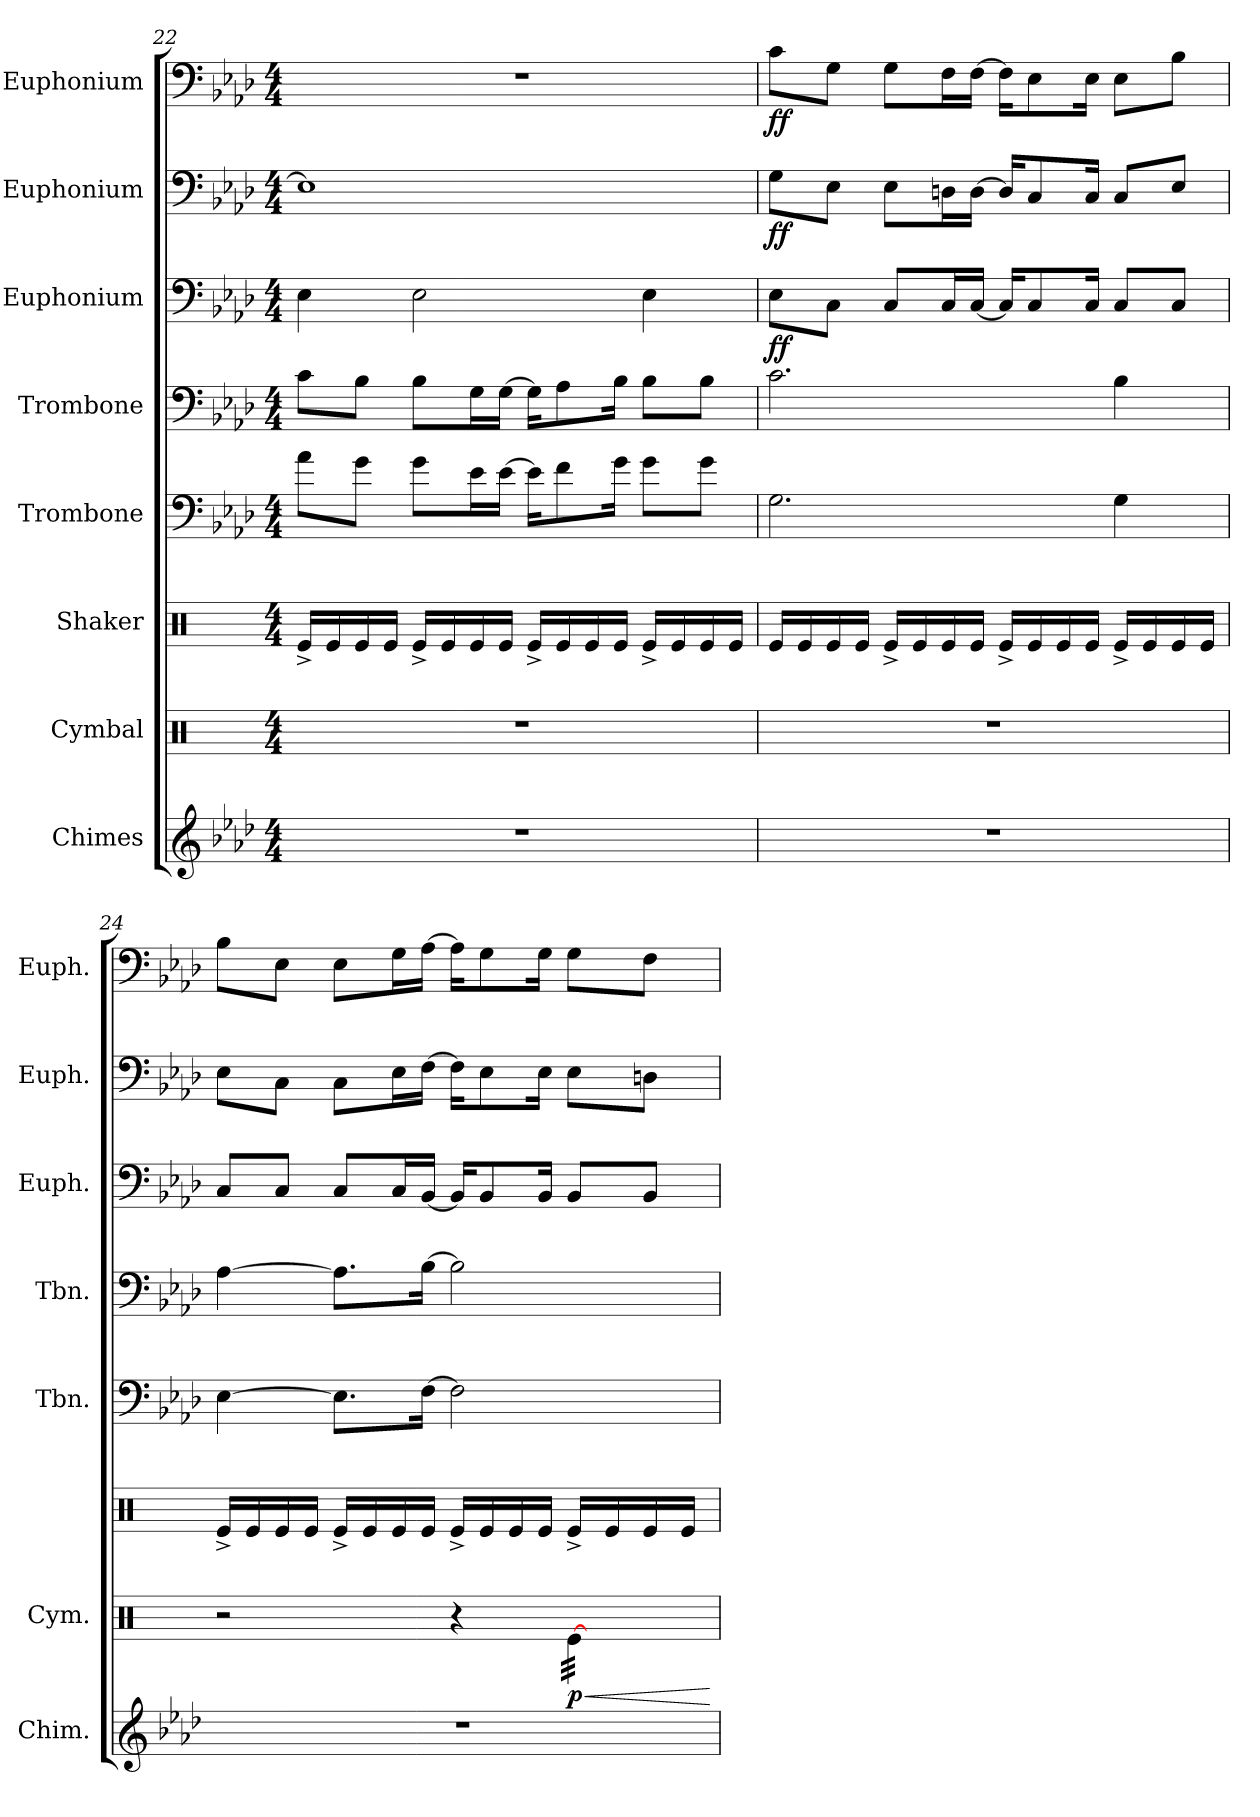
**kern	**kern	**dynam	**kern	**kern	**kern	**kern	**dynam	**kern	**dynam	**kern	**dynam
*part8	*part7	*part7	*part6	*part5	*part4	*part3	*part3	*part2	*part2	*part1	*part1
*staff8	*staff7	*staff7	*staff6	*staff5	*staff4	*staff3	*staff3	*staff2	*staff2	*staff1	*staff1
*I"Chimes	*I"Cymbal	*	*I"Shaker	*I"Trombone	*I"Trombone	*I"Euphonium	*	*I"Euphonium	*	*I"Euphonium	*
*I'Chim.	*I'Cym.	*	*	*I'Tbn.	*I'Tbn.	*I'Euph.	*	*I'Euph.	*	*I'Euph.	*
!!LO:PB:g=z
*clefG2	*clefX	*	*clefX	*clefF4	*clefF4	*clefF4	*	*clefF4	*	*clefF4	*
*k[b-e-a-d-]	*k[]	*	*k[]	*k[b-e-a-d-]	*k[b-e-a-d-]	*k[b-e-a-d-]	*	*k[b-e-a-d-]	*	*k[b-e-a-d-]	*
*M4/4	*M4/4	*	*M4/4	*M4/4	*M4/4	*M4/4	*	*M4/4	*	*M4/4	*
=22	=22	=22	=22	=22	=22	=22	=22	=22	=22	=22	=22
1r	1r	.	16Re^/LL	8a-\L	8c\L	4E-\	.	1E-]	.	1r	.
.	.	.	16Re/	.	.	.	.	.	.	.	.
.	.	.	16Re/	8g\J	8B-\J	.	.	.	.	.	.
.	.	.	16Re/JJ	.	.	.	.	.	.	.	.
.	.	.	16Re^/LL	8g\L	8B-\L	2E-\	.	.	.	.	.
.	.	.	16Re/	.	.	.	.	.	.	.	.
.	.	.	16Re/	16e-\L	16G\L	.	.	.	.	.	.
.	.	.	16Re/JJ	[16e-\JJ	[16G\JJ	.	.	.	.	.	.
.	.	.	16Re^/LL	16e-\KL]	16G\KL]	.	.	.	.	.	.
.	.	.	16Re/	8f\	8A-\	.	.	.	.	.	.
.	.	.	16Re/	.	.	.	.	.	.	.	.
.	.	.	16Re/JJ	16g\Jk	16B-\Jk	.	.	.	.	.	.
.	.	.	16Re^/LL	8g\L	8B-\L	4E-\	.	.	.	.	.
.	.	.	16Re/	.	.	.	.	.	.	.	.
.	.	.	16Re/	8g\J	8B-\J	.	.	.	.	.	.
.	.	.	16Re/JJ	.	.	.	.	.	.	.	.
=23	=23	=23	=23	=23	=23	=23	=23	=23	=23	=23	=23
!	!	!	!	!	!	!	!LO:DY:b	!	!LO:DY:b	!	!LO:DY:b
1r	1r	.	16Re/LL	2.G\	2.c\	8E-\L	ff	8G\L	ff	8c\L	ff
.	.	.	16Re/	.	.	.	.	.	.	.	.
.	.	.	16Re/	.	.	8C\J	.	8E-\J	.	8G\J	.
.	.	.	16Re/JJ	.	.	.	.	.	.	.	.
.	.	.	16Re^/LL	.	.	8C/L	.	8E-\L	.	8G\L	.
.	.	.	16Re/	.	.	.	.	.	.	.	.
.	.	.	16Re/	.	.	16C/L	.	16Dn\L	.	16F\L	.
.	.	.	16Re/JJ	.	.	[16C/JJ	.	[16D\JJ	.	[16F\JJ	.
.	.	.	16Re^/LL	.	.	16C/KL]	.	16D/KL]	.	16F\KL]	.
.	.	.	16Re/	.	.	8C/	.	8C/	.	8E-\	.
.	.	.	16Re/	.	.	.	.	.	.	.	.
.	.	.	16Re/JJ	.	.	16C/Jk	.	16C/Jk	.	16E-\Jk	.
.	.	.	16Re^/LL	4G\	4B-\	8C/L	.	8C/L	.	8E-\L	.
.	.	.	16Re/	.	.	.	.	.	.	.	.
.	.	.	16Re/	.	.	8C/J	.	8E-/J	.	8B-\J	.
.	.	.	16Re/JJ	.	.	.	.	.	.	.	.
!!LO:PB:g=z
=24	=24	=24	=24	=24	=24	=24	=24	=24	=24	=24	=24
*	*^	*	*	*	*	*	*	*	*	*	*
1r	2r	2.ryy	.	16Re^/LL	[4E-\	[4A-\	8C/L	.	8E-\L	.	8B-\L	.
.	.	.	.	16Re/	.	.	.	.	.	.	.	.
.	.	.	.	16Re/	.	.	8C/J	.	8C\J	.	8E-\J	.
.	.	.	.	16Re/JJ	.	.	.	.	.	.	.	.
.	.	.	.	16Re^/LL	8.E-\L]	8.A-\L]	8C/L	.	8C\L	.	8E-\L	.
.	.	.	.	16Re/	.	.	.	.	.	.	.	.
.	.	.	.	16Re/	.	.	16C/L	.	16E-\L	.	16G\L	.
.	.	.	.	16Re/JJ	[16F\Jk	[16B-\Jk	[16BB-/JJ	.	[16F\JJ	.	[16A-\JJ	.
.	4r	.	.	16Re^/LL	2F\]	2B-\]	16BB-/KL]	.	16F\KL]	.	16A-\KL]	.
.	.	.	.	16Re/	.	.	8BB-/	.	8E-\	.	8G\	.
.	.	.	.	16Re/	.	.	.	.	.	.	.	.
.	.	.	.	16Re/JJ	.	.	16BB-/Jk	.	16E-\Jk	.	16G\Jk	.
!	!	!	!LO:HP:b	!	!	!	!	!	!	!	!	!
!	!	!	!LO:DY:n=1:b	!	!	!	!	!	!	!	!	!
*	*tremolo	*	*	*	*	*	*	*	*	*	*	*
.	[32Re\LLL	32Re\LLLyy	< p	16Re^/LL	.	.	8BB-/L	.	8E-\L	.	8G\L	.
.	32Re\	32Re\yy	.	.	.	.	.	.	.	.	.	.
.	32Re\	32Re\yy	.	16Re/	.	.	.	.	.	.	.	.
.	32Re\	32Re\yy	.	.	.	.	.	.	.	.	.	.
.	32Re\	32Re\yy	.	16Re/	.	.	8BB-/J	.	8Dn\J	.	8F\J	.
.	32Re\	32Re\yy	.	.	.	.	.	.	.	.	.	.
.	32Re\	32Re\yy	.	16Re/JJ	.	.	.	.	.	.	.	.
.	32Re\JJJ	32Re\JJJyy	.	.	.	.	.	.	.	.	.	.
*	*Xtremolo	*	*	*	*	*	*	*	*	*	*	*
*	*v	*v	*	*	*	*	*	*	*	*	*	*
.	.	[	.	.	.	.	.	.	.	.	.
=	=	=	=	=	=	=	=	=	=	=	=
*-	*-	*-	*-	*-	*-	*-	*-	*-	*-	*-	*-
